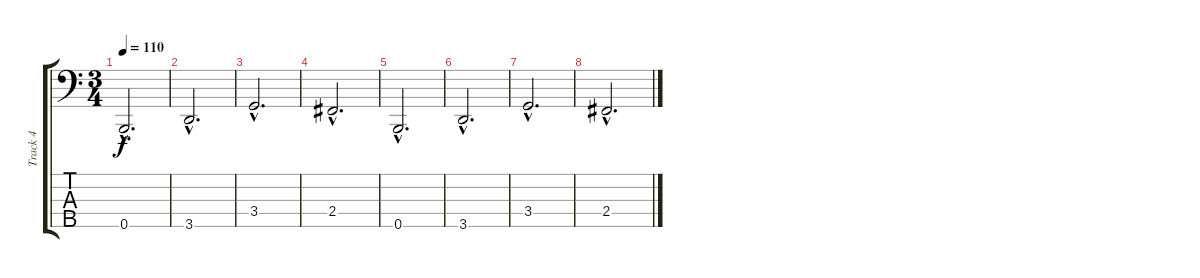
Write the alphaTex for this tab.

\track ("Track 4" "Track 4") {instrument electricbassfinger}
\staff {score tabs}
\tuning (G2 D2 A1 E1 B0) {hide}
\ts (3 4)
\tempo 110
\clef f4
\ks c
0.5{hac}.2{d dy f} |
3.5{hac}.2{d} |
3.4{hac}.2{d} |
2.4{hac}.2{d} |
0.5{hac}.2{d} |
3.5{hac}.2{d} |
3.4{hac}.2{d} |
2.4{hac}.2{d}
